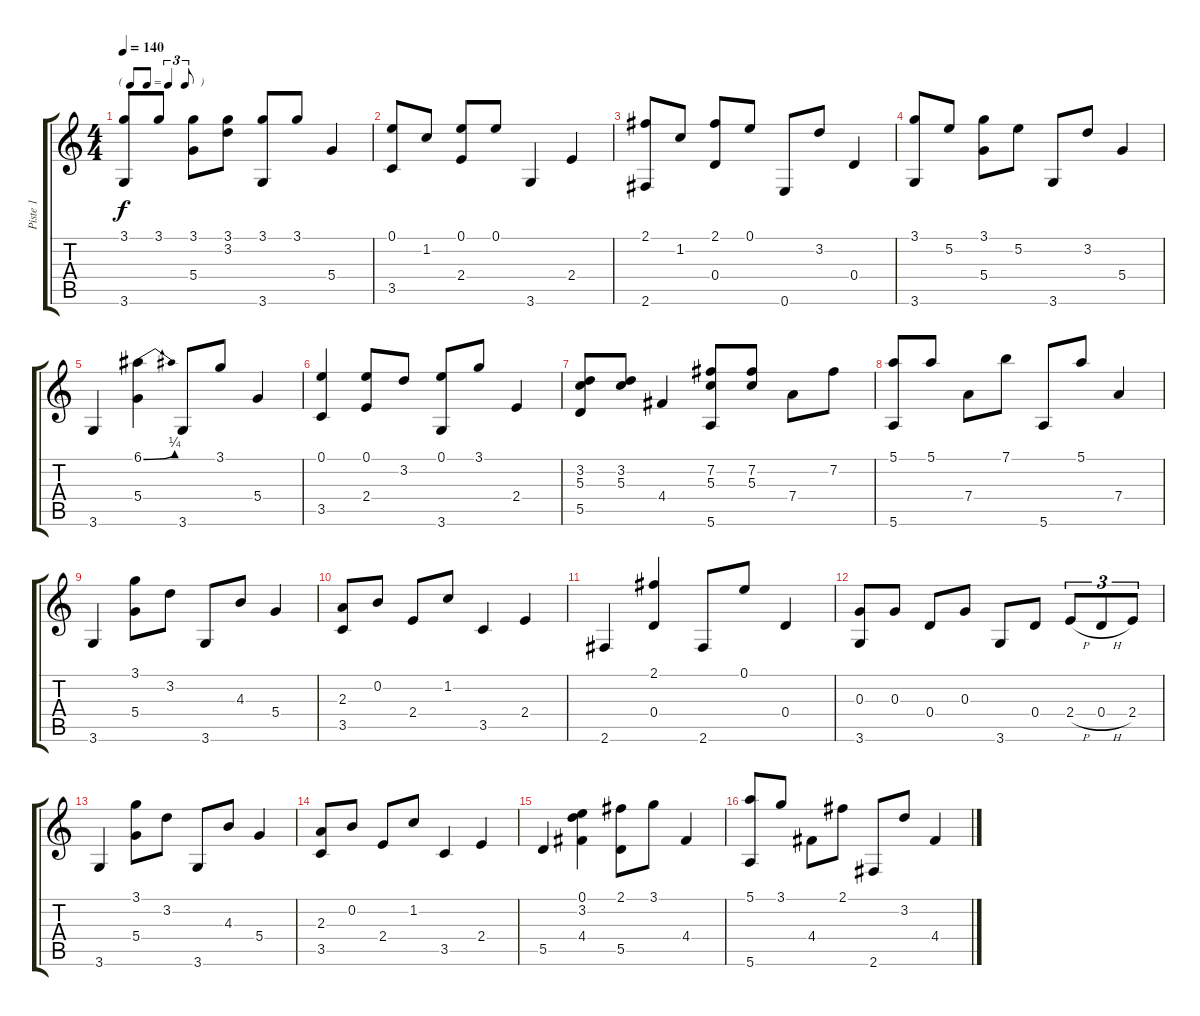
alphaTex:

\track ("Piste 1" "Piste 1") {instrument electricbasspick}
\staff {score tabs}
\tuning (E4 B3 G3 D3 A2 E2) {hide}
\ts (4 4)
\tf triplet8th
\tempo 140
\clef g2
\ks c
(3.1 3.6).8{dy f} 3.1.8 (3.1 5.4).8 (3.1 3.2).8 (3.1 3.6).8 3.1.8 5.4.4 |
(0.1 3.5).8 1.2.8 (0.1 2.4).8 0.1.8 3.6.4 2.4.4 |
(2.1 2.6).8 1.2.8 (2.1 0.4).8 0.1.8 0.6.8 3.2.8 0.4.4 |
(3.1 3.6).8 5.2.8 (3.1 5.4).8 5.2.8 3.6.8 3.2.8 5.4.4 |
3.6.4 (6.1{be (bend 0 0 60 1)} 5.4).4 3.6.8 3.1.8 5.4.4 |
(0.1 3.5).4 (0.1 2.4).8 3.2.8 (0.1 3.6).8 3.1.8 2.4.4 |
(3.2 5.3 5.5).8 (3.2 5.3).8 4.4.4 (7.2 5.3 5.6).8 (7.2 5.3).8 7.4.8 7.2.8 |
(5.1 5.6).8 5.1.8 7.4.8 7.1.8 5.6.8 5.1.8 7.4.4 |
3.6.4 (3.1 5.4).8 3.2.8 3.6.8 4.3.8 5.4.4 |
(2.3 3.5).8 0.2.8 2.4.8 1.2.8 3.5.4 2.4.4 |
2.6.4 (2.1 0.4).4 2.6.8 0.1.8 0.4.4 |
(0.3 3.6).8 0.3.8 0.4.8 0.3.8 3.6.8 0.4.8 2.4{h}.8{tu (3 2)} 0.4{h}.8{tu (3 2)} 2.4.8{tu (3 2)} |
3.6.4 (3.1 5.4).8 3.2.8 3.6.8 4.3.8 5.4.4 |
(2.3 3.5).8 0.2.8 2.4.8 1.2.8 3.5.4 2.4.4 |
5.5.4 (0.1 3.2 4.4).4 (2.1 5.5).8 3.1.8 4.4.4 |
(5.1 5.6).8 3.1.8 4.4.8 2.1.8 2.6.8 3.2.8 4.4.4
